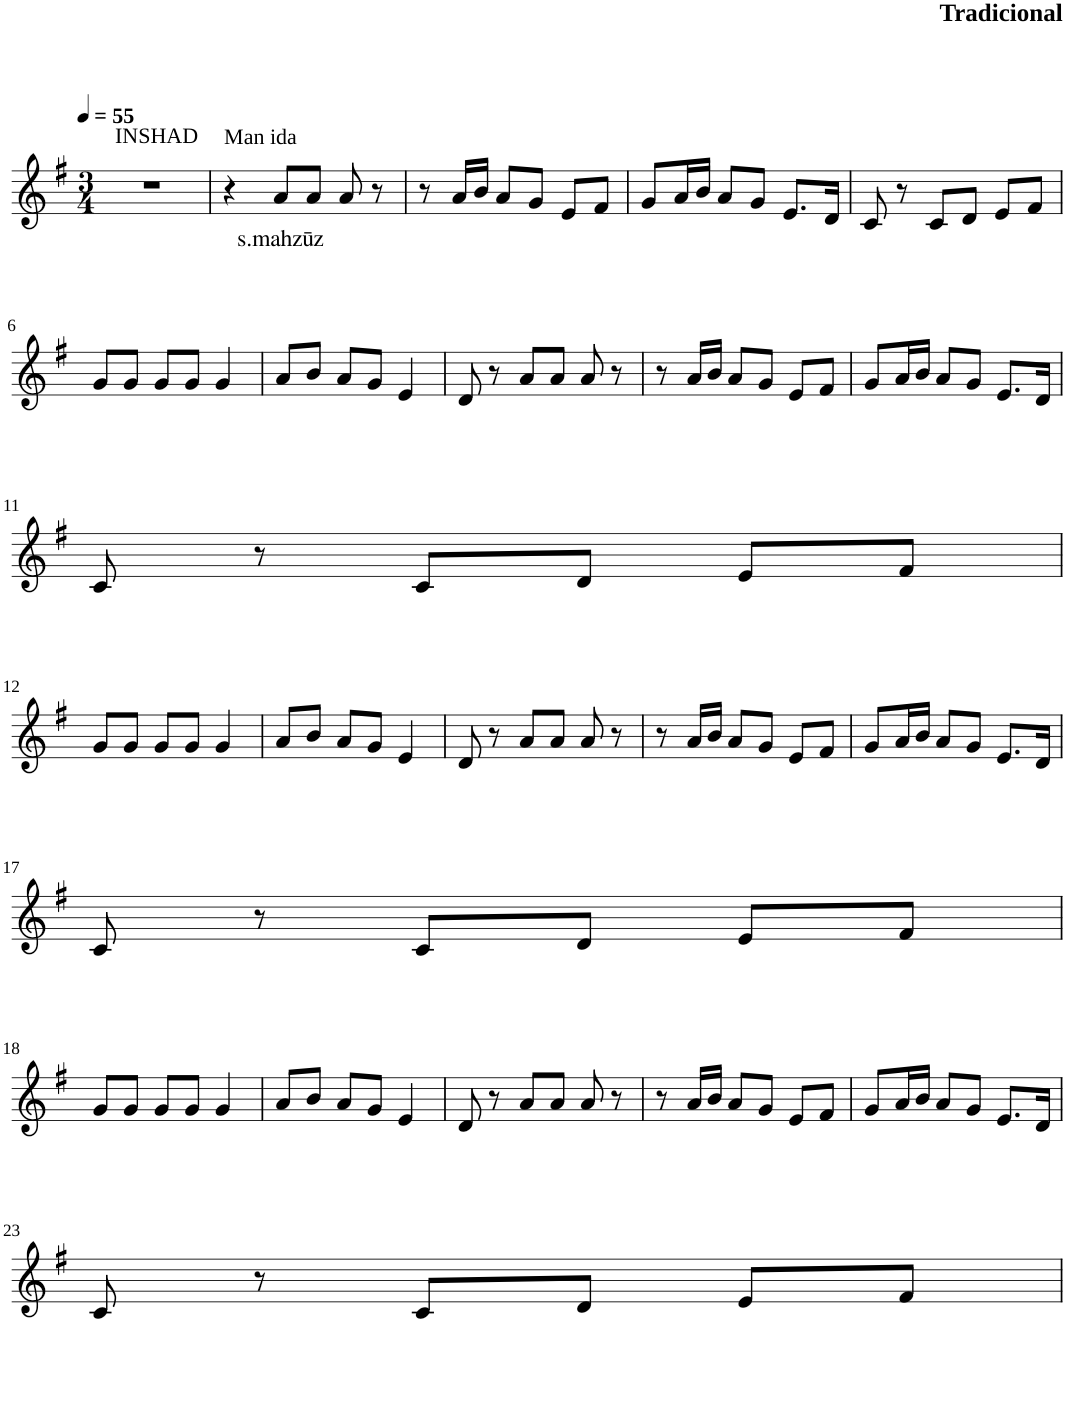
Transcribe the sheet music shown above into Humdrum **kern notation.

**kern	**text
*part1	*part1
*staff1	*staff1
*I"Violin	*
*clefG2	*
*k[f#]	*
*G:	*
*M3/4	*
*MM55	*
=1	=1
!LO:TX:a:t=INSHAD	!
2.r	.
=2	=2
!LO:TX:a:t=Man ida	!
4r	.
!	!LO:LY:b
8a/L	s.mahzūz
8a/J	.
8a/	.
8r	.
=3	=3
8r	.
16a/LL	.
16b/JJ	.
8a/L	.
8g/J	.
8e/L	.
8f#/J	.
=4	=4
8g/L	.
16a/L	.
16b/JJ	.
8a/L	.
8g/J	.
8.e/L	.
16d/Jk	.
=5	=5
8c/	.
8r	.
8c/L	.
8d/J	.
8e/L	.
8f#/J	.
!!LO:LB:g=z
=6	=6
8g/L	.
8g/J	.
8g/L	.
8g/J	.
4g/	.
=7	=7
8a/L	.
8b/J	.
8a/L	.
8g/J	.
4e/	.
=8	=8
8d/	.
8r	.
8a/L	.
8a/J	.
8a/	.
8r	.
=9	=9
8r	.
16a/LL	.
16b/JJ	.
8a/L	.
8g/J	.
8e/L	.
8f#/J	.
=10	=10
8g/L	.
16a/L	.
16b/JJ	.
8a/L	.
8g/J	.
8.e/L	.
16d/Jk	.
!!LO:LB:g=z
=11	=11
8c/	.
8r	.
8c/L	.
8d/J	.
8e/L	.
8f#/J	.
!!LO:LB:g=z
=12	=12
8g/L	.
8g/J	.
8g/L	.
8g/J	.
4g/	.
=13	=13
8a/L	.
8b/J	.
8a/L	.
8g/J	.
4e/	.
=14	=14
8d/	.
8r	.
8a/L	.
8a/J	.
8a/	.
8r	.
=15	=15
8r	.
16a/LL	.
16b/JJ	.
8a/L	.
8g/J	.
8e/L	.
8f#/J	.
=16	=16
8g/L	.
16a/L	.
16b/JJ	.
8a/L	.
8g/J	.
8.e/L	.
16d/Jk	.
!!LO:LB:g=z
=17	=17
8c/	.
8r	.
8c/L	.
8d/J	.
8e/L	.
8f#/J	.
!!LO:LB:g=z
=18	=18
8g/L	.
8g/J	.
8g/L	.
8g/J	.
4g/	.
=19	=19
8a/L	.
8b/J	.
8a/L	.
8g/J	.
4e/	.
=20	=20
8d/	.
8r	.
8a/L	.
8a/J	.
8a/	.
8r	.
=21	=21
8r	.
16a/LL	.
16b/JJ	.
8a/L	.
8g/J	.
8e/L	.
8f#/J	.
=22	=22
8g/L	.
16a/L	.
16b/JJ	.
8a/L	.
8g/J	.
8.e/L	.
16d/Jk	.
!!LO:LB:g=z
=23	=23
8c/	.
8r	.
8c/L	.
8d/J	.
8e/L	.
8f#/J	.
=	=
*-	*-
